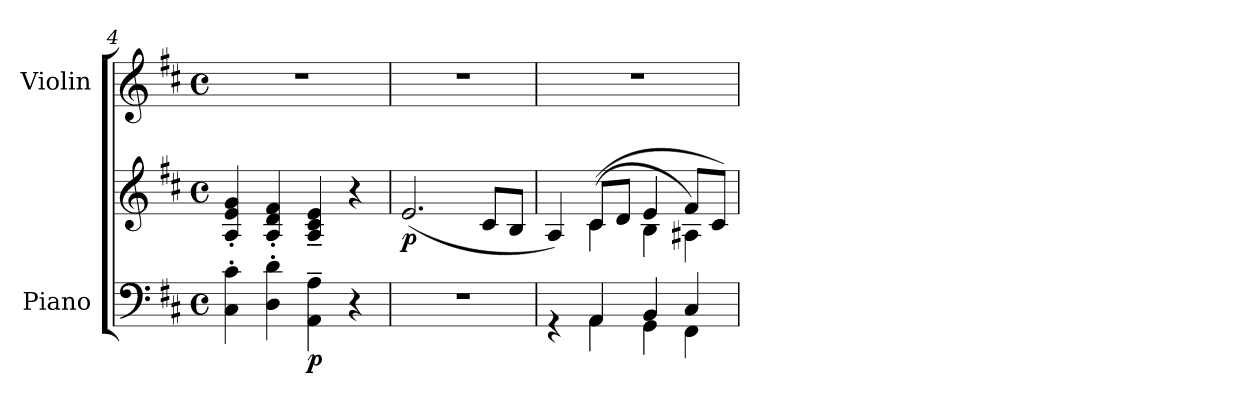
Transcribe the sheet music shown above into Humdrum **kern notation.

**kern	**kern	**dynam	**kern
*part2	*part2	*part2	*part1
*staff3	*staff2	*staff2/3	*staff1
*I"Piano	*	*	*I"Violin
*I'Pno.	*	*	*I'Vln.
*clefF4	*clefG2	*	*clefG2
*k[f#c#]	*k[f#c#]	*	*k[f#c#]
*M4/4	*M4/4	*	*M4/4
*met(c)	*met(c)	*	*met(c)
=4	=4	=4	=4
4C#\' 4c#\'	4A/' 4e/' 4g/'	.	1r
4D\' 4d\'	4A/' 4d/' 4f#/'	.	.
!	!	!LO:DY:b=2	!
4AA\~ 4A\~	4A/~ 4c#/~ 4e/~	p	.
4r	4r	.	.
=5	=5	=5	=5
!	!	!LO:DY:b	!
1r	(2.e/	p	1r
.	8c#/L	.	.
.	8B/J	.	.
=6	=6	=6	=6
*^	*^	*	*
4rGG	4ryy	4A/)	4ryy	.	1r
4AA/	4AA\	((>4c#\	8c#/L	.	.
.	.	.	8d/J	.	.
4BB/	4GG\	4B\	4e/	.	.
4C#/	4FF#\	4A#X\)	8f#/L	.	.
.	.	.	8c#/J)	.	.
*v	*v	*	*	*	*
*	*v	*v	*	*
=	=	=	=
*-	*-	*-	*-
